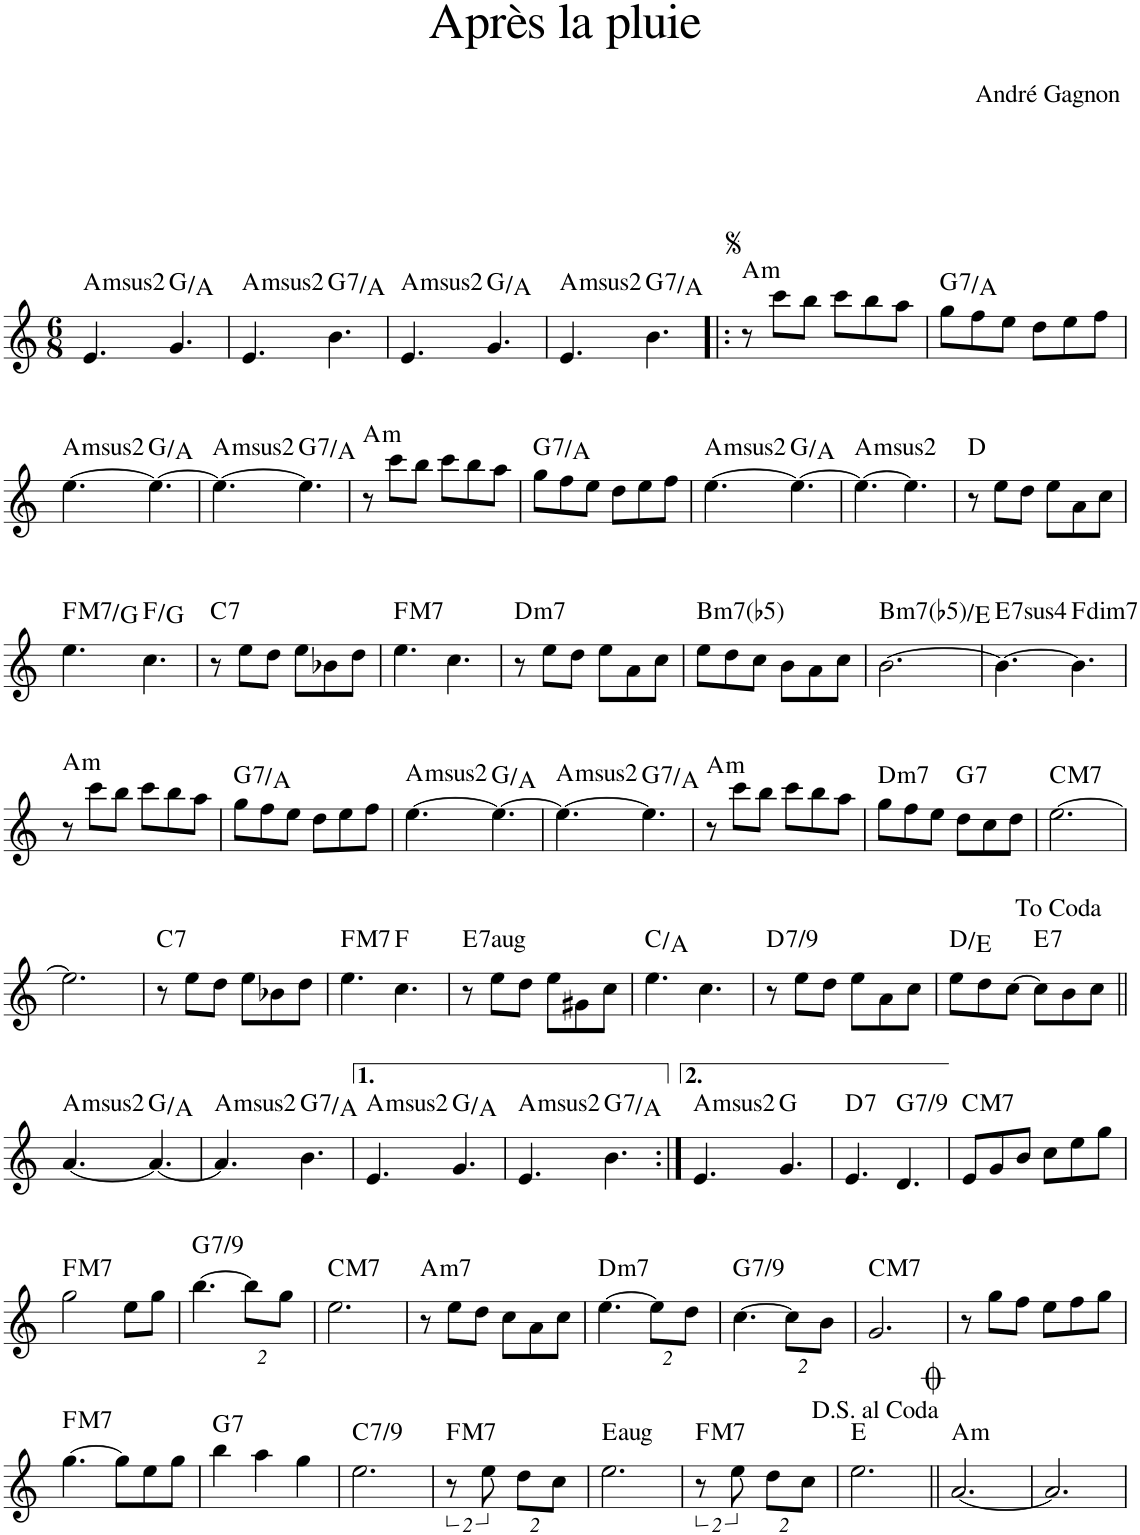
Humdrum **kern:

**kern	**harte
*part1	*part1
*staff1	*
*I"Piano	*
*I'Pno.	*
*clefG2	*
*k[]	*
*M6/8	*
=1	=1
!	!LO:H:kt=2
4.e/	A:(1,2,5)
4.g/	G:maj/2
=2	=2
!	!LO:H:kt=2
4.e/	A:(1,2,5)
!	!LO:H:kt=7
4.b\	G:7/2
=3	=3
!	!LO:H:kt=2
4.e/	A:(1,2,5)
4.g/	G:maj/2
=4	=4
!	!LO:H:kt=2
4.e/	A:(1,2,5)
!	!LO:H:kt=7
4.b\	G:7/2
=5!|:	=5!|:
!	!LO:H:kt=m
8r	A:min
8ccc\L	.
8bb\J	.
8ccc\L	.
8bb\	.
8aa\J	.
=6	=6
!	!LO:H:kt=7
8gg\L	G:7/2
8ff\	.
8ee\J	.
8dd\L	.
8ee\	.
8ff\J	.
!!LO:LB:g=z
=7	=7
!	!LO:H:kt=2
[4.ee\	A:(1,2,5)
4.ee\_	G:maj/2
=8	=8
!	!LO:H:kt=2
4.ee\_	A:(1,2,5)
!	!LO:H:kt=7
4.ee\]	G:7/2
=9	=9
!	!LO:H:kt=m
8r	A:min
8ccc\L	.
8bb\J	.
8ccc\L	.
8bb\	.
8aa\J	.
=10	=10
!	!LO:H:kt=7
8gg\L	G:7/2
8ff\	.
8ee\J	.
8dd\L	.
8ee\	.
8ff\J	.
=11	=11
!	!LO:H:kt=2
[4.ee\	A:(1,2,5)
4.ee\_	G:maj/2
=12	=12
!	!LO:H:kt=2
4.ee\_	A:(1,2,5)
4.ee\]	.
=13	=13
8r	D:maj
8ee\L	.
8dd\J	.
8ee\L	.
8a\	.
8cc\J	.
!!LO:LB:g=z
=14	=14
!	!LO:H:kt=M7
4.ee\	F:maj7/2
4.cc\	F:maj/2
=15	=15
!	!LO:H:kt=7
8r	C:7
8ee\L	.
8dd\J	.
8ee\L	.
8b-X\	.
8dd\J	.
=16	=16
!	!LO:H:kt=M7
4.ee\	F:maj7
4.cc\	.
=17	=17
!	!LO:H:kt=m7
8r	D:min7
8ee\L	.
8dd\J	.
8ee\L	.
8a\	.
8cc\J	.
=18	=18
!	!LO:H:kt=m7(b5)
8ee\L	B:hdim7
8dd\	.
8cc\J	.
8b\L	.
8a\	.
8cc\J	.
=19	=19
!	!LO:H:kt=m7(b5)
[2.b\	B:hdim7/4
=20	=20
!	!LO:H:kt=74
4.b\_	E:sus4(7)
!	!LO:H:kt=dim7
4.b\]	F:dim7
!!LO:LB:g=z
=21	=21
!	!LO:H:kt=m
8r	A:min
8ccc\L	.
8bb\J	.
8ccc\L	.
8bb\	.
8aa\J	.
=22	=22
!	!LO:H:kt=7
8gg\L	G:7/2
8ff\	.
8ee\J	.
8dd\L	.
8ee\	.
8ff\J	.
=23	=23
!	!LO:H:kt=2
[4.ee\	A:(1,2,5)
4.ee\_	G:maj/2
=24	=24
!	!LO:H:kt=2
4.ee\_	A:(1,2,5)
!	!LO:H:kt=7
4.ee\]	G:7/2
=25	=25
!	!LO:H:kt=m
8r	A:min
8ccc\L	.
8bb\J	.
8ccc\L	.
8bb\	.
8aa\J	.
=26	=26
!	!LO:H:kt=m7
8gg\L	D:min7
8ff\	.
8ee\J	.
!	!LO:H:kt=7
8dd\L	G:7
8cc\	.
8dd\J	.
=27	=27
!	!LO:H:kt=M7
[2.ee\	C:maj7
!!LO:LB:g=z
=28	=28
2.ee\]	.
=29	=29
!	!LO:H:kt=7
8r	C:7
8ee\L	.
8dd\J	.
8ee\L	.
8b-X\	.
8dd\J	.
=30	=30
!	!LO:H:kt=M7
4.ee\	F:maj7
4.cc\	F:maj
=31	=31
!	!LO:H:kt=7aug
8r	E:aug(b7)
8ee\L	.
8dd\J	.
8ee\L	.
8g#X\	.
8cc\J	.
=32	=32
4.ee\	C:maj/6
4.cc\	.
=33	=33
!	!LO:H:kt=7/9
8r	D:maj
8ee\L	.
8dd\J	.
8ee\L	.
8a\	.
8cc\J	.
=34	=34
8ee\L	D:maj/2
8dd\	.
[8cc\J	.
!	!LO:H:kt=7
8cc\L]	E:7
8b\	.
8cc\J	.
!!LO:LB:g=z
=35||	=35||
!	!LO:H:kt=2
[4.a/	A:(1,2,5)
4.a/_	G:maj/2
=36	=36
!	!LO:H:kt=2
4.a/]	A:(1,2,5)
!	!LO:H:kt=7
4.b\	G:7/2
=37	=37
!	!LO:H:kt=2
4.e/	A:(1,2,5)
4.g/	G:maj/2
=38	=38
!	!LO:H:kt=2
4.e/	A:(1,2,5)
!	!LO:H:kt=7
4.b\	G:7/2
=39:|!	=39:|!
!	!LO:H:kt=2
4.e/	A:(1,2,5)
4.g/	G:maj
=40	=40
!	!LO:H:kt=7
4.e/	D:7
!	!LO:H:kt=7/9
4.d/	G:maj
=41	=41
!	!LO:H:kt=M7
8e/L	C:maj7
8g/	.
8b/J	.
8cc\L	.
8ee\	.
8gg\J	.
!!LO:LB:g=z
=42	=42
!	!LO:H:kt=M7
2gg\	F:maj7
8ee\L	.
8gg\J	.
=43	=43
!	!LO:H:kt=7/9
[4.bb\	G:maj
*Xbrackettup	*
16%3bb\L]	.
16%3gg\J	.
=44	=44
!	!LO:H:kt=M7
2.ee\	C:maj7
=45	=45
!	!LO:H:kt=m7
8r	A:min7
8ee\L	.
8dd\J	.
8cc\L	.
8a\	.
8cc\J	.
=46	=46
!	!LO:H:kt=m7
[4.ee\	D:min7
16%3ee\L]	.
16%3dd\J	.
=47	=47
!	!LO:H:kt=7/9
[4.cc\	G:maj
16%3cc\L]	.
16%3b\J	.
=48	=48
!	!LO:H:kt=M7
2.g/	C:maj7
=49	=49
8r	.
8gg\L	.
8ff\J	.
8ee\L	.
8ff\	.
8gg\J	.
!!LO:LB:g=z
=50	=50
!	!LO:H:kt=M7
[4.gg\	F:maj7
8gg\L]	.
8ee\	.
8gg\J	.
=51	=51
!	!LO:H:kt=7
4bb\	G:7
4aa\	.
4gg\	.
=52	=52
!	!LO:H:kt=7/9
2.ee\	C:maj
=53	=53
*brackettup	*
!	!LO:H:kt=M7
16%3r	F:maj7
16%3ee\	.
*Xbrackettup	*
16%3dd\L	.
16%3cc\J	.
=54	=54
!	!LO:H:kt=aug
2.ee\	E:aug
=55	=55
*brackettup	*
!	!LO:H:kt=M7
16%3r	F:maj7
16%3ee\	.
*Xbrackettup	*
16%3dd\L	.
16%3cc\J	.
=56	=56
2.ee\	E:maj
=57||	=57||
!	!LO:H:kt=m
[2.a/	A:min
=58	=58
2.a/]	.
=	=
*-	*-
